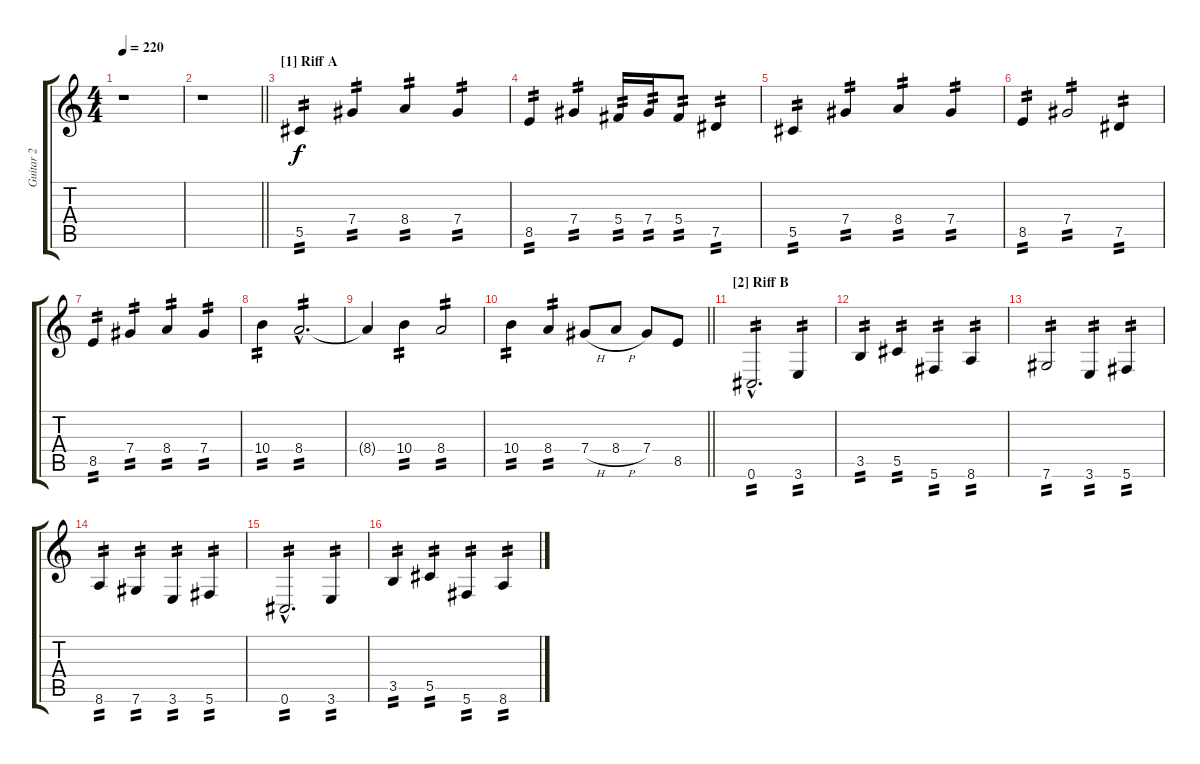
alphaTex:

\track ("Guitar 2" "Guitar 2") {instrument distortionguitar}
\staff {score tabs}
\tuning (Eb4 Bb3 Gb3 Db3 Ab2 Db2) {hide}
\ts (4 4)
\tempo 220
\clef g2
\ks c
r.1{dy f instrument distortionguitar} |
\barLineRight lightlight
r.1 |
\section ("" "[1] Riff A")
5.5.4{tp 2} 7.4.4{tp 2} 8.4.4{tp 2} 7.4.4{tp 2} |
8.5.4{tp 2} 7.4.4{tp 2} 5.4.16{tp 2} 7.4.16{tp 2} 5.4.8{tp 2} 7.5.4{tp 2} |
5.5.4{tp 2} 7.4.4{tp 2} 8.4.4{tp 2} 7.4.4{tp 2} |
8.5.4{tp 2} 7.4.2{tp 2} 7.5.4{tp 2} |
8.5.4{tp 2} 7.4.4{tp 2} 8.4.4{tp 2} 7.4.4{tp 2} |
10.4.4{tp 2} 8.4{hac}.2{d tp 2} |
8.4{t}.4 10.4.4{tp 2} 8.4.2{tp 2} |
\barLineRight lightlight
10.4.4{tp 2} 8.4.4{tp 2} 7.4{h}.8 8.4{h}.8 7.4.8 8.5.8 |
\section ("" "[2] Riff B")
0.6{hac}.2{d tp 2} 3.6.4{tp 2} |
3.5.4{tp 2} 5.5.4{tp 2} 5.6.4{tp 2} 8.6.4{tp 2} |
7.6.2{tp 2} 3.6.4{tp 2} 5.6.4{tp 2} |
8.6.4{tp 2} 7.6.4{tp 2} 3.6.4{tp 2} 5.6.4{tp 2} |
0.6{hac}.2{d tp 2} 3.6.4{tp 2} |
3.5.4{tp 2} 5.5.4{tp 2} 5.6.4{tp 2} 8.6.4{tp 2}
